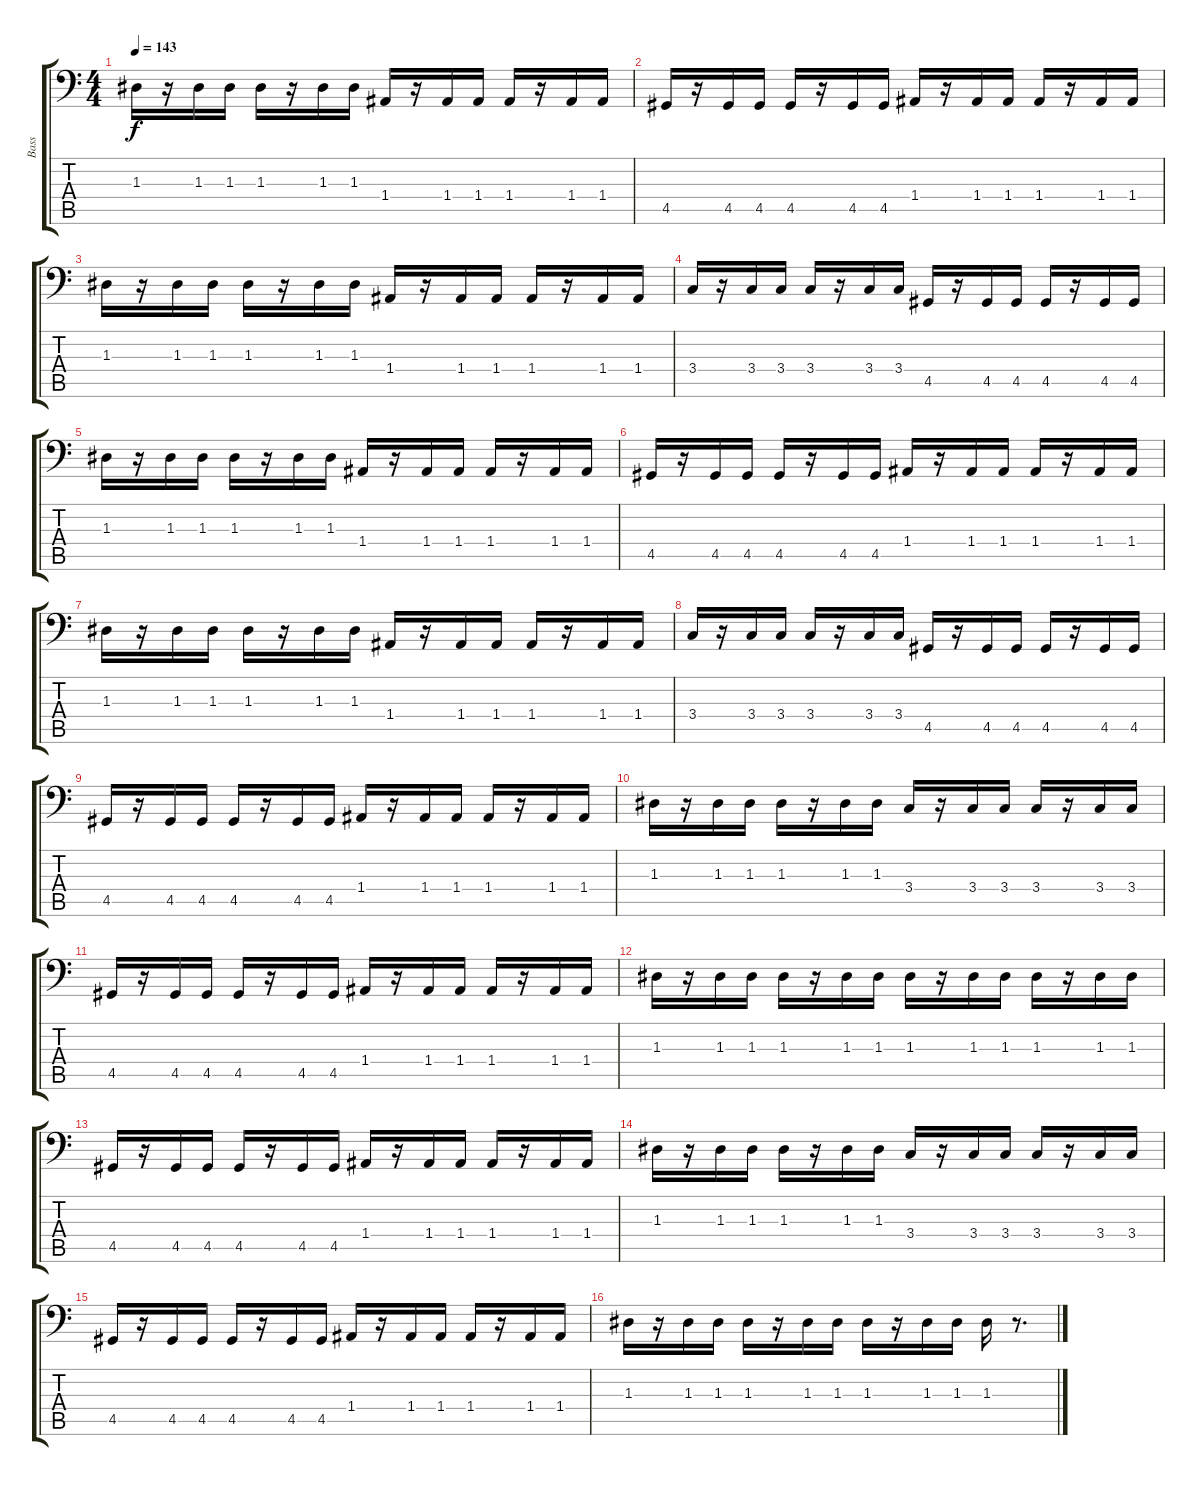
\track ("Bass" "Bass") {instrument synthbass1}
\staff {score tabs}
\tuning (C3 G2 D2 A1 E1 B0) {hide}
\ts (4 4)
\tempo 143
\clef f4
\ks c
1.3.16{dy f} r.16 1.3.16 1.3.16 1.3.16 r.16 1.3.16 1.3.16 1.4.16 r.16 1.4.16 1.4.16 1.4.16 r.16 1.4.16 1.4.16 |
4.5.16 r.16 4.5.16 4.5.16 4.5.16 r.16 4.5.16 4.5.16 1.4.16 r.16 1.4.16 1.4.16 1.4.16 r.16 1.4.16 1.4.16 |
1.3.16 r.16 1.3.16 1.3.16 1.3.16 r.16 1.3.16 1.3.16 1.4.16 r.16 1.4.16 1.4.16 1.4.16 r.16 1.4.16 1.4.16 |
3.4.16 r.16 3.4.16 3.4.16 3.4.16 r.16 3.4.16 3.4.16 4.5.16 r.16 4.5.16 4.5.16 4.5.16 r.16 4.5.16 4.5.16 |
1.3.16 r.16 1.3.16 1.3.16 1.3.16 r.16 1.3.16 1.3.16 1.4.16 r.16 1.4.16 1.4.16 1.4.16 r.16 1.4.16 1.4.16 |
4.5.16 r.16 4.5.16 4.5.16 4.5.16 r.16 4.5.16 4.5.16 1.4.16 r.16 1.4.16 1.4.16 1.4.16 r.16 1.4.16 1.4.16 |
1.3.16 r.16 1.3.16 1.3.16 1.3.16 r.16 1.3.16 1.3.16 1.4.16 r.16 1.4.16 1.4.16 1.4.16 r.16 1.4.16 1.4.16 |
3.4.16 r.16 3.4.16 3.4.16 3.4.16 r.16 3.4.16 3.4.16 4.5.16 r.16 4.5.16 4.5.16 4.5.16 r.16 4.5.16 4.5.16 |
4.5.16 r.16 4.5.16 4.5.16 4.5.16 r.16 4.5.16 4.5.16 1.4.16 r.16 1.4.16 1.4.16 1.4.16 r.16 1.4.16 1.4.16 |
1.3.16 r.16 1.3.16 1.3.16 1.3.16 r.16 1.3.16 1.3.16 3.4.16 r.16 3.4.16 3.4.16 3.4.16 r.16 3.4.16 3.4.16 |
4.5.16 r.16 4.5.16 4.5.16 4.5.16 r.16 4.5.16 4.5.16 1.4.16 r.16 1.4.16 1.4.16 1.4.16 r.16 1.4.16 1.4.16 |
1.3.16 r.16 1.3.16 1.3.16 1.3.16 r.16 1.3.16 1.3.16 1.3.16 r.16 1.3.16 1.3.16 1.3.16 r.16 1.3.16 1.3.16 |
4.5.16 r.16 4.5.16 4.5.16 4.5.16 r.16 4.5.16 4.5.16 1.4.16 r.16 1.4.16 1.4.16 1.4.16 r.16 1.4.16 1.4.16 |
1.3.16 r.16 1.3.16 1.3.16 1.3.16 r.16 1.3.16 1.3.16 3.4.16 r.16 3.4.16 3.4.16 3.4.16 r.16 3.4.16 3.4.16 |
4.5.16 r.16 4.5.16 4.5.16 4.5.16 r.16 4.5.16 4.5.16 1.4.16 r.16 1.4.16 1.4.16 1.4.16 r.16 1.4.16 1.4.16 |
1.3.16 r.16 1.3.16 1.3.16 1.3.16 r.16 1.3.16 1.3.16 1.3.16 r.16 1.3.16 1.3.16 1.3.16 r.8{d}
